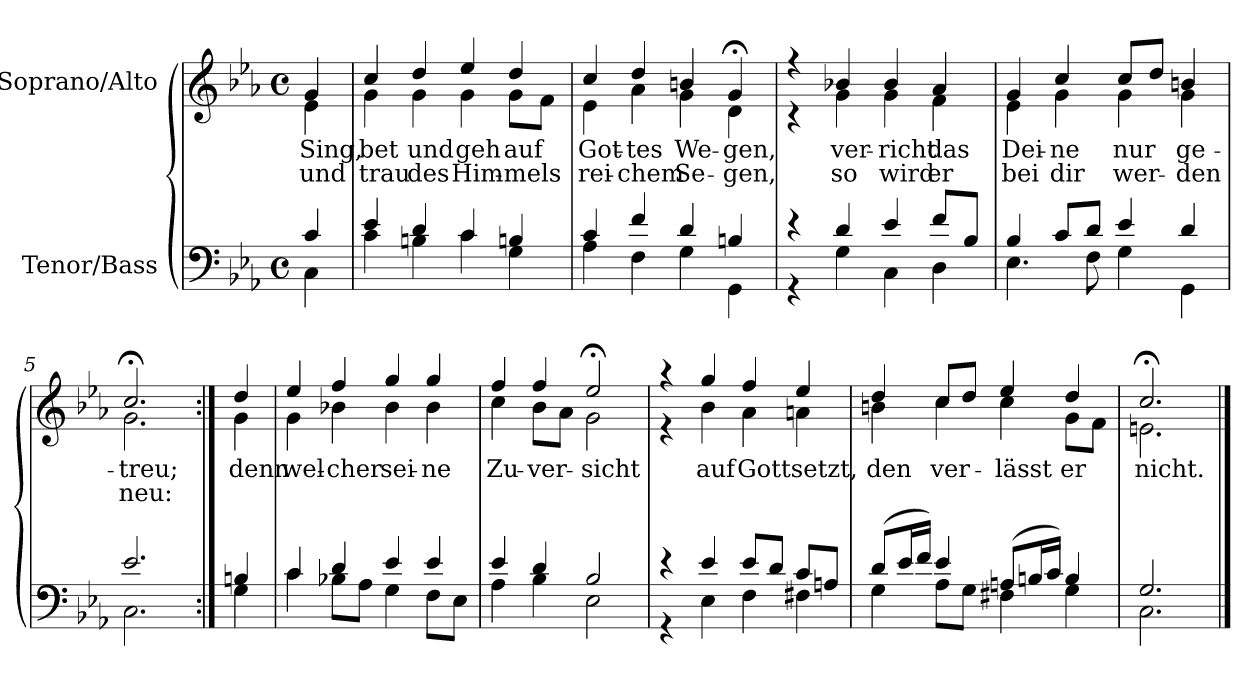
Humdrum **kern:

**kern	**kern	**text	**text
*part2	*part1	*part1	*part1
*staff2	*staff1	*staff1	*staff1
*I"Tenor/Bass	*I"Soprano/Alto	*	*
*clefF4	*clefG2	*	*
*k[b-e-a-]	*k[b-e-a-]	*	*
*M4/4	*M4/4	*	*
*met(c)	*met(c)	*	*
=	=	=	=
*^	*	*	*
!	!	!	!LO:LY:b	!LO:LY:b
*	*	*^	*	*
4c/	4C\	4g/	4e-\	Sing,	und
=1	=1	=1	=1	=1	=1
!	!	!	!	!LO:LY:b	!LO:LY:b
4e-/	4c\	4cc/	4g\	bet	trau
!	!	!	!	!LO:LY:b	!LO:LY:b
4d/	4Bn\	4dd/	4g\	und	des
!	!	!	!	!LO:LY:b	!LO:LY:b
4c/	4c\	4ee-/	4g\	geh	Him-
!	!	!	!	!LO:LY:b	!LO:LY:b
4Bn/	4G\	4dd/	8g\L	auf	-mels
.	.	.	8f\J	.	.
=2	=2	=2	=2	=2	=2
!	!	!	!	!LO:LY:b	!LO:LY:b
4c/	4A-\	4cc/	4e-\	Got-	rei-
!	!	!	!	!LO:LY:b	!LO:LY:b
4f/	4F\	4dd/	4a-\	-tes	-chem
!	!	!	!	!LO:LY:b	!LO:LY:b
4d/	4G\	4bn/	4g\	We-	Se-
!	!	!	!	!LO:LY:b	!LO:LY:b
4Bn/	4GG\	4g;</	4d\	-gen,	-gen,
=3	=3	=3	=3	=3	=3
4r	4r	4r	4r	.	.
!	!	!	!	!LO:LY:b	!LO:LY:b
4d/	4G\	4b-X/	4g\	ver-	so
!	!	!	!	!LO:LY:b	!LO:LY:b
4e-/	4C\	4b-/	4g\	-richt	wird
!	!	!	!	!LO:LY:b	!LO:LY:b
8f/L	4D\	4a-/	4f\	das	er
8B-/J	.	.	.	.	.
=4	=4	=4	=4	=4	=4
!	!	!	!	!LO:LY:b	!LO:LY:b
4B-/	4.E-\	4g/	4e-\	Dei-	bei
!	!	!	!	!LO:LY:b	!LO:LY:b
8c/L	.	4cc/	4g\	-ne	dir
8d/J	8F\	.	.	.	.
!	!	!	!	!LO:LY:b	!LO:LY:b
4e-/	4G\	8cc/L	4g\	nur	wer-
.	.	8dd/J	.	.	.
!	!	!	!	!LO:LY:b	!LO:LY:b
4d/	4GG\	4bn/	4g\	ge-	-den
=5	=5	=5	=5	=5	=5
!	!	!	!	!LO:LY:b	!LO:LY:b
2.e-/	2.C\	2.cc;</	2.g\	-treu;	neu:
!!LO:LB:g=z	!!
=5X1:|!	=5X1:|!	=5X1:|!	=5X1:|!	=5X1:|!	=5X1:|!
!	!	!	!	!LO:LY:b	!
4Bn/	4G\	4dd/	4g\	denn	.
=6	=6	=6	=6	=6	=6
!	!	!	!	!LO:LY:b	!
4c/	4c\	4ee-/	4g\	wel-	.
!	!	!	!	!LO:LY:b	!
4d/	8B-X\L	4ff/	4b-X\	-cher	.
.	8A-\J	.	.	.	.
!	!	!	!	!LO:LY:b	!
4e-/	4G\	4gg/	4b-\	sei-	.
!	!	!	!	!LO:LY:b	!
4e-/	8F\L	4gg/	4b-\	-ne	.
.	8E-\J	.	.	.	.
=7	=7	=7	=7	=7	=7
!	!	!	!	!LO:LY:b	!
4e-/	4A-\	4ff/	4cc\	Zu-	.
!	!	!	!	!LO:LY:b	!
4d/	4B-\	4ff/	8b-\L	-ver-	.
.	.	.	8a-\J	.	.
!	!	!	!	!LO:LY:b	!
2B-/	2E-\	2ee-;</	2g\	-sicht	.
=8	=8	=8	=8	=8	=8
4r	4r	4r	4r	.	.
!	!	!	!	!LO:LY:b	!
4e-/	4E-\	4gg/	4b-\	auf	.
!	!	!	!	!LO:LY:b	!
8e-/L	4F\	4ff/	4a-\	Gott	.
8d/J	.	.	.	.	.
!	!	!	!	!LO:LY:b	!
8c/L	4F#X\	4ee-/	4an\	setzt,	.
8An/J	.	.	.	.	.
=9	=9	=9	=9	=9	=9
!	!	!	!	!LO:LY:b	!
(8d/L	4G\	4dd/	4bn\	den	.
16e-/L	.	.	.	.	.
16f/JJ)	.	.	.	.	.
!	!	!	!	!LO:LY:b	!
4e-/	8A-\L	8cc/L	4cc\	ver-	.
.	8G\J	8dd/J	.	.	.
!	!	!	!	!LO:LY:b	!
(8An/L	4F#X\	4ee-/	4cc\	-lässt	.
16Bn/L	.	.	.	.	.
16c/JJ)	.	.	.	.	.
!	!	!	!	!LO:LY:b	!
4B/	4G\	4dd/	8g\L	er	.
.	.	.	8f\J	.	.
=10	=10	=10	=10	=10	=10
!	!	!	!	!LO:LY:b	!
2.G/	2.C\	2.cc;</	2.en\	nicht.	.
*v	*v	*	*	*	*
*	*v	*v	*	*
==	==	==	==
*-	*-	*-	*-
